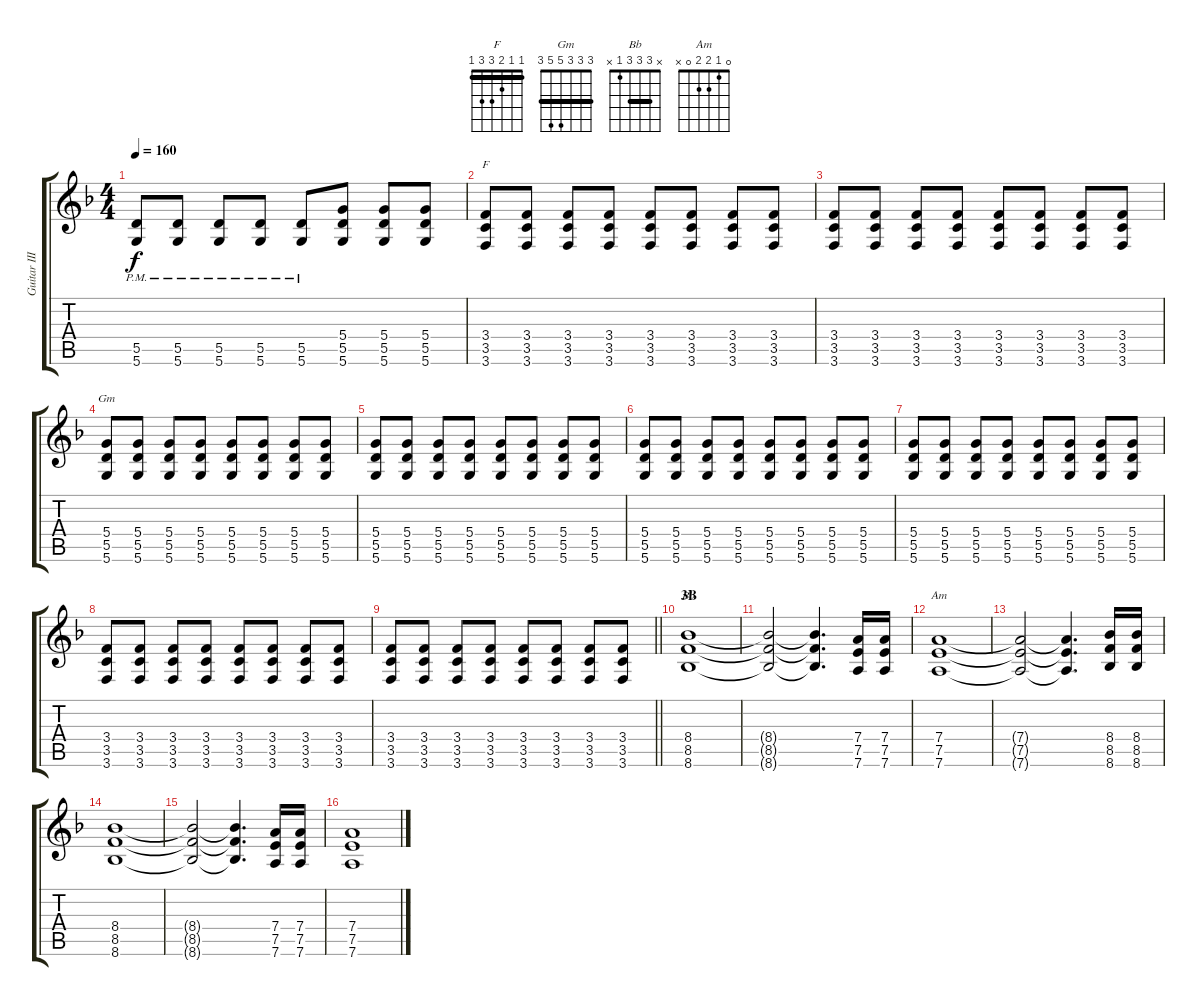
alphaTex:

\track ("Guitar III" "Guitar III") {instrument distortionguitar}
\staff {score tabs}
\tuning (E4 B3 G3 D3 A2 D2) {hide}
\chord ("F" 1 1 2 3 3 1) {barre 1}
\chord ("Gm" 3 3 3 5 5 3) {barre 3}
\chord ("Bb" x 3 3 3 1 x) {barre 3}
\chord ("Am" 0 1 2 2 0 x)
\ts (4 4)
\tempo 160
\clef g2
\ks dminor
(5.5{pm} 5.6{pm}).8{dy f} (5.5{pm} 5.6{pm}).8 (5.5{pm} 5.6{pm}).8 (5.5{pm} 5.6{pm}).8 (5.5{pm} 5.6{pm}).8 (5.4 5.5 5.6).8 (5.4 5.5 5.6).8 (5.4 5.5 5.6).8 |
(3.4 3.5 3.6).8{ch "F"} (3.4 3.5 3.6).8 (3.4 3.5 3.6).8 (3.4 3.5 3.6).8 (3.4 3.5 3.6).8 (3.4 3.5 3.6).8 (3.4 3.5 3.6).8 (3.4 3.5 3.6).8 |
(3.4 3.5 3.6).8 (3.4 3.5 3.6).8 (3.4 3.5 3.6).8 (3.4 3.5 3.6).8 (3.4 3.5 3.6).8 (3.4 3.5 3.6).8 (3.4 3.5 3.6).8 (3.4 3.5 3.6).8 |
(5.4 5.5 5.6).8{ch "Gm"} (5.4 5.5 5.6).8 (5.4 5.5 5.6).8 (5.4 5.5 5.6).8 (5.4 5.5 5.6).8 (5.4 5.5 5.6).8 (5.4 5.5 5.6).8 (5.4 5.5 5.6).8 |
(5.4 5.5 5.6).8 (5.4 5.5 5.6).8 (5.4 5.5 5.6).8 (5.4 5.5 5.6).8 (5.4 5.5 5.6).8 (5.4 5.5 5.6).8 (5.4 5.5 5.6).8 (5.4 5.5 5.6).8 |
(5.4 5.5 5.6).8 (5.4 5.5 5.6).8 (5.4 5.5 5.6).8 (5.4 5.5 5.6).8 (5.4 5.5 5.6).8 (5.4 5.5 5.6).8 (5.4 5.5 5.6).8 (5.4 5.5 5.6).8 |
(5.4 5.5 5.6).8 (5.4 5.5 5.6).8 (5.4 5.5 5.6).8 (5.4 5.5 5.6).8 (5.4 5.5 5.6).8 (5.4 5.5 5.6).8 (5.4 5.5 5.6).8 (5.4 5.5 5.6).8 |
(3.4 3.5 3.6).8 (3.4 3.5 3.6).8 (3.4 3.5 3.6).8 (3.4 3.5 3.6).8 (3.4 3.5 3.6).8 (3.4 3.5 3.6).8 (3.4 3.5 3.6).8 (3.4 3.5 3.6).8 |
\barLineRight lightlight
(3.4 3.5 3.6).8 (3.4 3.5 3.6).8 (3.4 3.5 3.6).8 (3.4 3.5 3.6).8 (3.4 3.5 3.6).8 (3.4 3.5 3.6).8 (3.4 3.5 3.6).8 (3.4 3.5 3.6).8 |
\section ("" "3B")
(8.4 8.5 8.6).1{ch "Bb"} |
(8.4{t} 8.5{t} 8.6{t}).2 (8.4{t} 8.5{t} 8.6{t}).4{d} (7.4 7.5 7.6).16 (7.4 7.5 7.6).16 |
(7.4 7.5 7.6).1{ch "Am"} |
(7.4{t} 7.5{t} 7.6{t}).2 (7.4{t} 7.5{t} 7.6{t}).4{d} (8.4 8.5 8.6).16 (8.4 8.5 8.6).16 |
(8.4 8.5 8.6).1 |
(8.4{t} 8.5{t} 8.6{t}).2 (8.4{t} 8.5{t} 8.6{t}).4{d} (7.4 7.5 7.6).16 (7.4 7.5 7.6).16 |
(7.4 7.5 7.6).1
